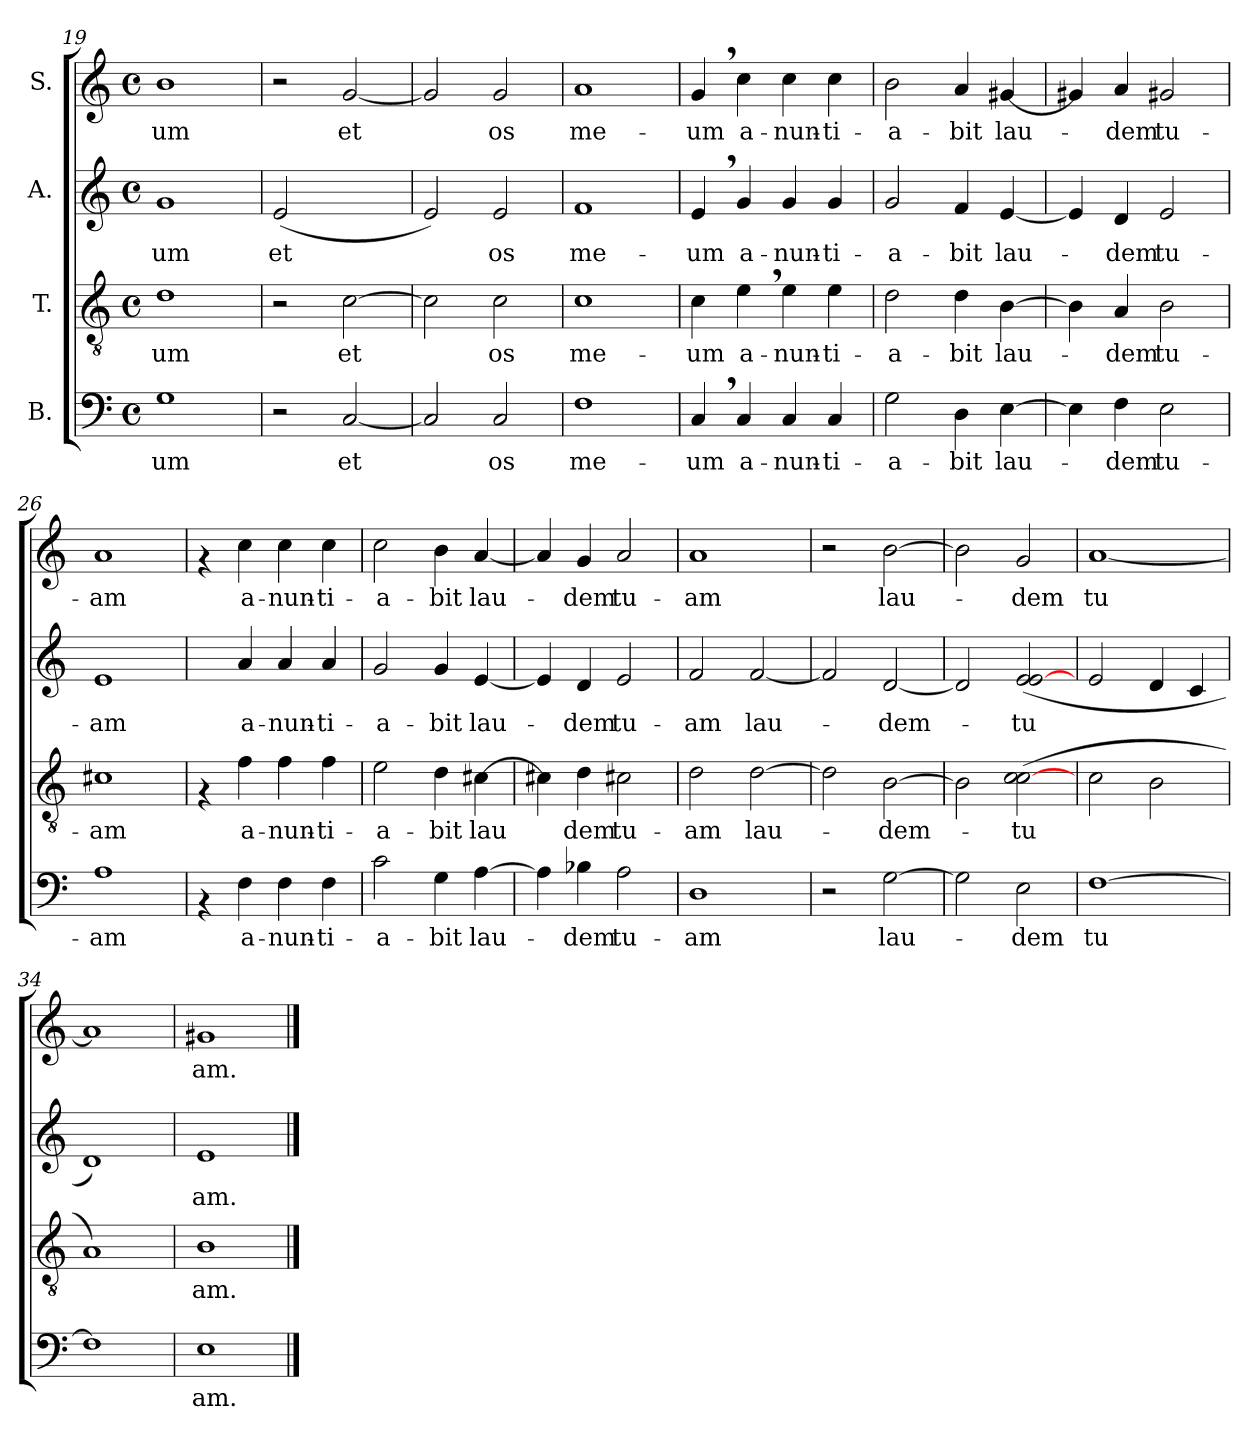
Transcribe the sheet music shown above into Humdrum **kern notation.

**kern	**text	**kern	**text	**kern	**text	**kern	**text
*part4	*part4	*part3	*part3	*part2	*part2	*part1	*part1
*staff4	*staff4	*staff3	*staff3	*staff2	*staff2	*staff1	*staff1
*I"B.	*	*I"T.	*	*I"A.	*	*I"S.	*
*clefF4	*	*clefGv2	*	*clefG2	*	*clefG2	*
*k[]	*	*k[]	*	*k[]	*	*k[]	*
*C:	*	*C:	*	*C:	*	*C:	*
*M4/4	*	*M4/4	*	*M4/4	*	*M4/4	*
*met(c)	*	*met(c)	*	*met(c)	*	*met(c)	*
=19	=19	=19	=19	=19	=19	=19	=19
!	!LO:LY:b	!	!LO:LY:b	!	!LO:LY:b	!	!LO:LY:b
1G	-um	1d	-um	1g	-um	1b	-um
=20	=20	=20	=20	=20	=20	=20	=20
!	!	!	!	!	!LO:LY:b	!	!
2r	.	2r	.	(>2e/	et	2r	.
!	!LO:LY:b	!	!LO:LY:b	!	!	!	!LO:LY:b
[>2C/	et	[>2c\	et	2ryy	.	[>2g/	et
=21	=21	=21	=21	=21	=21	=21	=21
2C/]	.	2c\]	.	2e/)	.	2g/]	.
!	!LO:LY:b	!	!LO:LY:b	!	!LO:LY:b	!	!LO:LY:b
2C/	os	2c\	os	2e/	os	2g/	os
=22	=22	=22	=22	=22	=22	=22	=22
!	!LO:LY:b	!	!LO:LY:b	!	!LO:LY:b	!	!LO:LY:b
1F	me-	1c	me-	1f	me-	1a	me-
!!LO:PB:g=z
=23	=23	=23	=23	=23	=23	=23	=23
!	!LO:LY:b	!	!LO:LY:b	!	!LO:LY:b	!	!LO:LY:b
4C,>/	-um	4c\	-um	4e,>/	-um	4g,>/	-um
!	!LO:LY:b	!	!LO:LY:b	!	!LO:LY:b	!	!LO:LY:b
4C/	a-	4e,>\	a-	4g/	a-	4cc\	a-
!	!LO:LY:b	!	!LO:LY:b	!	!LO:LY:b	!	!LO:LY:b
4C/	-nun-	4e\	-nun-	4g/	-nun-	4cc\	-nun-
!	!LO:LY:b	!	!LO:LY:b	!	!LO:LY:b	!	!LO:LY:b
4C/	-ti-	4e\	-ti-	4g/	-ti-	4cc\	-ti-
=24	=24	=24	=24	=24	=24	=24	=24
!	!LO:LY:b	!	!LO:LY:b	!	!LO:LY:b	!	!LO:LY:b
2G\	-a-	2d\	-a-	2g/	-a-	2b\	-a-
!	!LO:LY:b	!	!LO:LY:b	!	!LO:LY:b	!	!LO:LY:b
4D\	-bit	4d\	-bit	4f/	-bit	4a/	-bit
!	!LO:LY:b	!	!LO:LY:b	!	!LO:LY:b	!	!LO:LY:b
[>4E\	lau-	[>4B\	lau-	[>4e/	lau-	[>4g#X/	lau-
=25	=25	=25	=25	=25	=25	=25	=25
4E\]	.	4B\]	.	4e/]	.	4g#X/]	.
!	!LO:LY:b	!	!LO:LY:b	!	!LO:LY:b	!	!LO:LY:b
4F\	-dem	4A/	-dem	4d/	-dem	4a/	-dem
!	!LO:LY:b	!	!LO:LY:b	!	!LO:LY:b	!	!LO:LY:b
2E\	tu-	2B\	tu-	2e/	tu-	2g#X/	tu-
=26	=26	=26	=26	=26	=26	=26	=26
!	!LO:LY:b	!	!LO:LY:b	!	!LO:LY:b	!	!LO:LY:b
1A	-am	1c#X	-am	1e	-am	1a	-am
=27	=27	=27	=27	=27	=27	=27	=27
4rAA	.	4rF	.	4ryy	.	4rf	.
!	!LO:LY:b	!	!LO:LY:b	!	!LO:LY:b	!	!LO:LY:b
4F\	a-	4f\	a-	4a/	a-	4cc\	a-
!	!LO:LY:b	!	!LO:LY:b	!	!LO:LY:b	!	!LO:LY:b
4F\	-nun-	4f\	-nun-	4a/	-nun-	4cc\	-nun-
!	!LO:LY:b	!	!LO:LY:b	!	!LO:LY:b	!	!LO:LY:b
4F\	-ti-	4f\	-ti-	4a/	-ti-	4cc\	-ti-
=28	=28	=28	=28	=28	=28	=28	=28
!	!LO:LY:b	!	!LO:LY:b	!	!LO:LY:b	!	!LO:LY:b
2c\	-a-	2e\	-a-	2g/	-a-	2cc\	-a-
!	!LO:LY:b	!	!LO:LY:b	!	!LO:LY:b	!	!LO:LY:b
4G\	-bit	4d\	-bit	4g/	-bit	4b\	-bit
!	!LO:LY:b	!	!LO:LY:b	!	!LO:LY:b	!	!LO:LY:b
[<4A\	lau-	[<4c#X\	lau	[<4e/	lau-	[<4a/	lau-
!!LO:LB:g=z
=29	=29	=29	=29	=29	=29	=29	=29
4A\]	.	4c#X\]	.	4e/]	.	4a/]	.
!	!LO:LY:b	!	!LO:LY:b	!	!LO:LY:b	!	!LO:LY:b
4B-X\	-dem	4d\	dem	4d/	-dem	4g/	-dem
!	!LO:LY:b	!	!LO:LY:b	!	!LO:LY:b	!	!LO:LY:b
2A\	tu-	2c#X\	tu-	2e/	tu-	2a/	tu-
=30	=30	=30	=30	=30	=30	=30	=30
!	!LO:LY:b	!	!LO:LY:b	!	!LO:LY:b	!	!LO:LY:b
1D	-am	2d\	-am	2f/	-am	1a	-am
!	!	!	!LO:LY:b	!	!LO:LY:b	!	!
.	.	[>2d\	lau-	[>2f/	lau-	.	.
=31	=31	=31	=31	=31	=31	=31	=31
2r	.	2d\]	.	2f/]	.	2r	.
!	!LO:LY:b	!	!LO:LY:b	!	!LO:LY:b	!	!LO:LY:b
[>2G\	lau-	[>2B\	-dem-	[>2d/	-dem-	[>2b\	lau-
=32	=32	=32	=32	=32	=32	=32	=32
2G\]	.	2B\]	.	2d/]	.	2b\]	.
!	!LO:LY:b	!	!LO:LY:b	!	!LO:LY:b	!	!LO:LY:b
2E\	-dem	(>2c\ [>2c\	-tu	(>2e/ [>2e/	-tu	2g/	-dem
=33	=33	=33	=33	=33	=33	=33	=33
!	!LO:LY:b	!	!	!	!	!	!LO:LY:b
[>1F	tu	2c\	.	2e/	.	[>1a	tu
.	.	2B\	.	4d/	.	.	.
.	.	.	.	4c/	.	.	.
=34	=34	=34	=34	=34	=34	=34	=34
1F]	.	1A)	.	1d)	.	1a]	.
=35	=35	=35	=35	=35	=35	=35	=35
!	!LO:LY:b	!	!LO:LY:b	!	!LO:LY:b	!	!LO:LY:b
1E	am.	1B	am.	1e	am.	1g#X	am.
==	==	==	==	==	==	==	==
*-	*-	*-	*-	*-	*-	*-	*-
